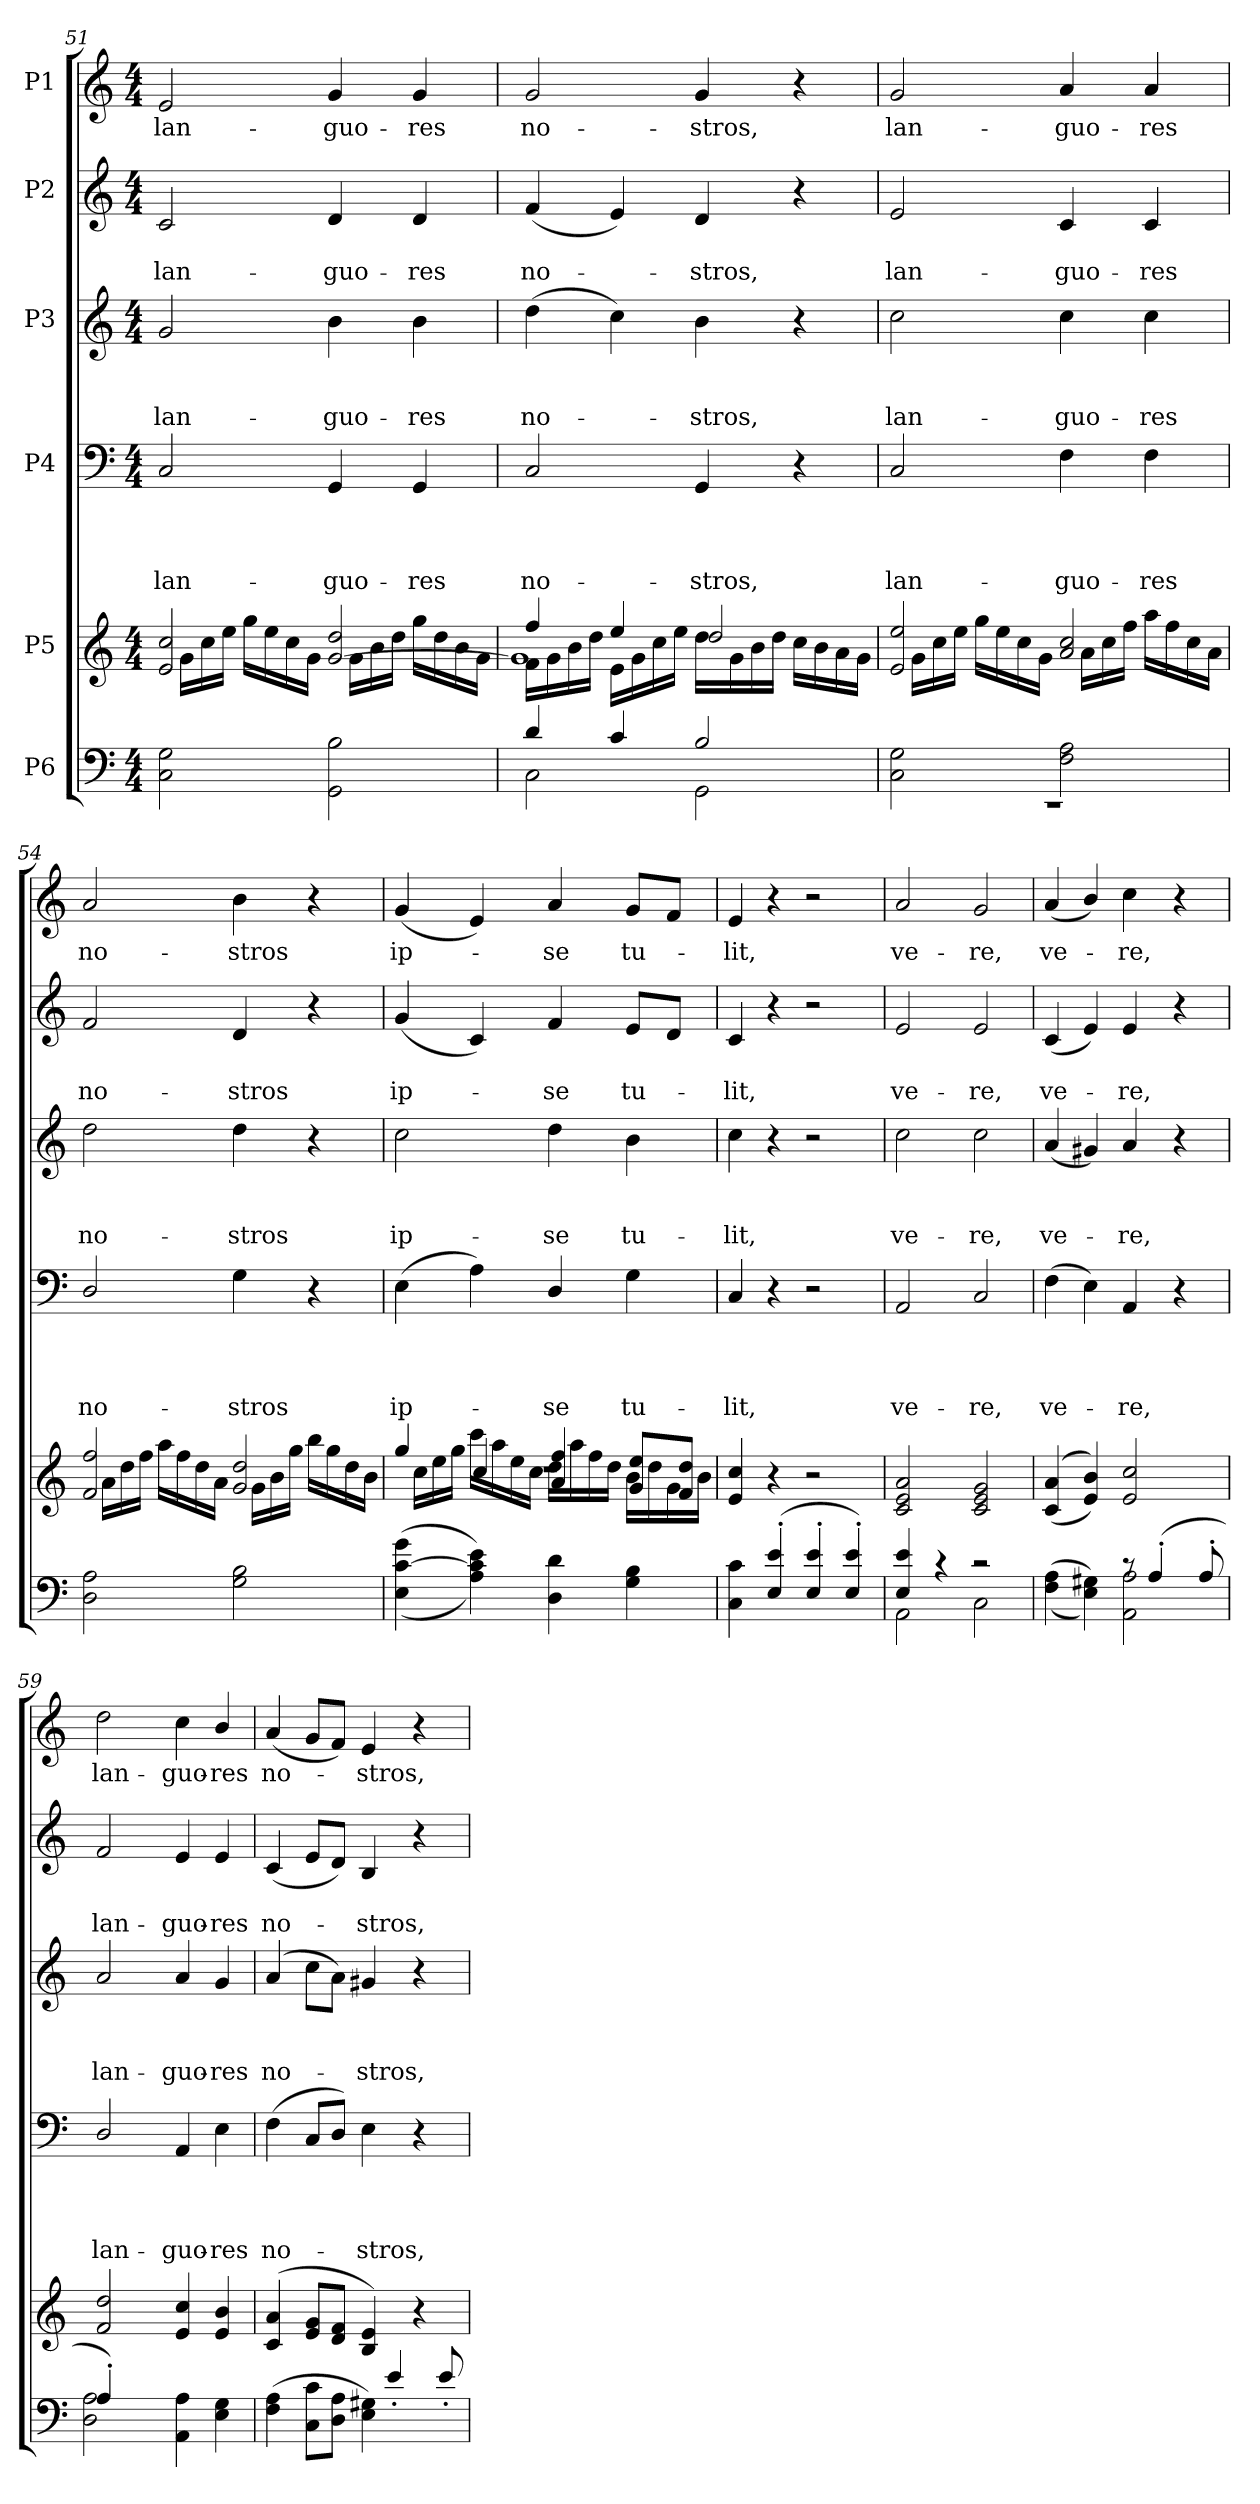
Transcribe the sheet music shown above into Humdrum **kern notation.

**kern	**kern	**kern	**text	**text	**text	**text	**kern	**text	**text	**text	**kern	**text	**text	**kern	**text
*part6	*part5	*part4	*part4	*part4	*part4	*part4	*part3	*part3	*part3	*part3	*part2	*part2	*part2	*part1	*part1
*staff6	*staff5	*staff4	*staff4	*staff4	*staff4	*staff4	*staff3	*staff3	*staff3	*staff3	*staff2	*staff2	*staff2	*staff1	*staff1
*I"P6	*I"P5	*I"P4	*	*	*	*	*I"P3	*	*	*	*I"P2	*	*	*I"P1	*
*clefF4	*clefG2	*clefF4	*	*	*	*	*clefG2	*	*	*	*clefG2	*	*	*clefG2	*
*k[]	*k[]	*k[]	*	*	*	*	*k[]	*	*	*	*k[]	*	*	*k[]	*
*C:	*C:	*C:	*	*	*	*	*C:	*	*	*	*C:	*	*	*C:	*
*M4/4	*M4/4	*M4/4	*	*	*	*	*M4/4	*	*	*	*M4/4	*	*	*M4/4	*
=51	=51	=51	=51	=51	=51	=51	=51	=51	=51	=51	=51	=51	=51	=51	=51
*^	*^	*	*	*	*	*	*	*	*	*	*	*	*	*	*
*	*	*	*^	*	*	*	*	*	*	*	*	*	*	*	*	*	*
!	!	!	!	!	!	!	!	!	!LO:LY:b	!	!	!	!LO:LY:b	!	!	!LO:LY:b	!	!LO:LY:b
2C\ 2G\	1ryy	16ryy	1ryy	2e/ 2cc/	2C/	.	.	.	lan-	2g/	.	.	lan-	2c/	.	lan-	2e/	lan-
.	.	16g\LL	.	.	.	.	.	.	.	.	.	.	.	.	.	.	.	.
.	.	16cc\	.	.	.	.	.	.	.	.	.	.	.	.	.	.	.	.
.	.	16ee\JJ	.	.	.	.	.	.	.	.	.	.	.	.	.	.	.	.
.	.	16gg\LL	.	.	.	.	.	.	.	.	.	.	.	.	.	.	.	.
.	.	16ee\	.	.	.	.	.	.	.	.	.	.	.	.	.	.	.	.
.	.	16cc\	.	.	.	.	.	.	.	.	.	.	.	.	.	.	.	.
.	.	16g\JJ	.	.	.	.	.	.	.	.	.	.	.	.	.	.	.	.
!	!	!	!	!	!	!	!	!	!LO:LY:b	!	!	!	!LO:LY:b	!	!	!LO:LY:b	!	!LO:LY:b
2GG\ 2B\	.	16ryy	.	[<2g/ 2dd/	4GG/	.	.	.	-guo-	4b\	.	.	-guo-	4d/	.	-guo-	4g/	-guo-
.	.	16g\LL	.	.	.	.	.	.	.	.	.	.	.	.	.	.	.	.
.	.	16b\	.	.	.	.	.	.	.	.	.	.	.	.	.	.	.	.
.	.	16dd\JJ	.	.	.	.	.	.	.	.	.	.	.	.	.	.	.	.
!	!	!	!	!	!	!	!	!	!LO:LY:b	!	!	!	!LO:LY:b	!	!	!LO:LY:b	!	!LO:LY:b
.	.	16gg\LL	.	.	4GG/	.	.	.	-res	4b\	.	.	-res	4d/	.	-res	4g/	-res
.	.	16dd\	.	.	.	.	.	.	.	.	.	.	.	.	.	.	.	.
.	.	16b\	.	.	.	.	.	.	.	.	.	.	.	.	.	.	.	.
.	.	16g\JJ	.	.	.	.	.	.	.	.	.	.	.	.	.	.	.	.
=52	=52	=52	=52	=52	=52	=52	=52	=52	=52	=52	=52	=52	=52	=52	=52	=52	=52	=52
!	!	!	!	!	!	!	!	!	!LO:LY:b	!	!	!	!LO:LY:b	!	!	!LO:LY:b	!	!LO:LY:b
4d/	2C\	16f\LL	4ff/	1g]	2C/	.	.	.	no-	(>4dd\	.	.	no-	(<4f/	.	no-	2g/	no-
.	.	16g\	.	.	.	.	.	.	.	.	.	.	.	.	.	.	.	.
.	.	16b\	.	.	.	.	.	.	.	.	.	.	.	.	.	.	.	.
.	.	16dd\JJ	.	.	.	.	.	.	.	.	.	.	.	.	.	.	.	.
4c/	.	16e\LL	4ee/	.	.	.	.	.	.	4cc\)	.	.	.	4e/)	.	.	.	.
.	.	16g\	.	.	.	.	.	.	.	.	.	.	.	.	.	.	.	.
.	.	16cc\	.	.	.	.	.	.	.	.	.	.	.	.	.	.	.	.
.	.	16ee\JJ	.	.	.	.	.	.	.	.	.	.	.	.	.	.	.	.
!	!	!	!	!	!	!	!	!	!LO:LY:b	!	!	!	!LO:LY:b	!	!	!LO:LY:b	!	!LO:LY:b
2B/	2GG\	16dd\LL	2dd/	.	4GG/	.	.	.	-stros,	4b\	.	.	-stros,	4d/	.	-stros,	4g/	-stros,
.	.	16g\	.	.	.	.	.	.	.	.	.	.	.	.	.	.	.	.
.	.	16b\	.	.	.	.	.	.	.	.	.	.	.	.	.	.	.	.
.	.	16dd\JJ	.	.	.	.	.	.	.	.	.	.	.	.	.	.	.	.
.	.	16cc\LL	.	.	4r	.	.	.	.	4r	.	.	.	4r	.	.	4r	.
.	.	16b\	.	.	.	.	.	.	.	.	.	.	.	.	.	.	.	.
.	.	16a\	.	.	.	.	.	.	.	.	.	.	.	.	.	.	.	.
.	.	16g\JJ	.	.	.	.	.	.	.	.	.	.	.	.	.	.	.	.
!!LO:PB:g=z
=53	=53	=53	=53	=53	=53	=53	=53	=53	=53	=53	=53	=53	=53	=53	=53	=53	=53	=53
!	!	!	!	!	!	!	!	!	!LO:LY:b	!	!	!	!LO:LY:b	!	!	!LO:LY:b	!	!LO:LY:b
2C\ 2G\	1rEE	16ryy	2e/ 2ee/	1ryy	2C/	.	.	.	lan-	2cc\	.	.	lan-	2e/	.	lan-	2g/	lan-
.	.	16g\LL	.	.	.	.	.	.	.	.	.	.	.	.	.	.	.	.
.	.	16cc\	.	.	.	.	.	.	.	.	.	.	.	.	.	.	.	.
.	.	16ee\JJ	.	.	.	.	.	.	.	.	.	.	.	.	.	.	.	.
.	.	16gg\LL	.	.	.	.	.	.	.	.	.	.	.	.	.	.	.	.
.	.	16ee\	.	.	.	.	.	.	.	.	.	.	.	.	.	.	.	.
.	.	16cc\	.	.	.	.	.	.	.	.	.	.	.	.	.	.	.	.
.	.	16g\JJ	.	.	.	.	.	.	.	.	.	.	.	.	.	.	.	.
!	!	!	!	!	!	!	!	!	!LO:LY:b	!	!	!	!LO:LY:b	!	!	!LO:LY:b	!	!LO:LY:b
2F\ 2A\	.	16ryy	2a/ 2cc/	.	4F\	.	.	.	-guo-	4cc\	.	.	-guo-	4c/	.	-guo-	4a/	-guo-
.	.	16a\LL	.	.	.	.	.	.	.	.	.	.	.	.	.	.	.	.
.	.	16cc\	.	.	.	.	.	.	.	.	.	.	.	.	.	.	.	.
.	.	16ff\JJ	.	.	.	.	.	.	.	.	.	.	.	.	.	.	.	.
!	!	!	!	!	!	!	!	!	!LO:LY:b	!	!	!	!LO:LY:b	!	!	!LO:LY:b	!	!LO:LY:b
.	.	16aa\LL	.	.	4F\	.	.	.	-res	4cc\	.	.	-res	4c/	.	-res	4a/	-res
.	.	16ff\	.	.	.	.	.	.	.	.	.	.	.	.	.	.	.	.
.	.	16cc\	.	.	.	.	.	.	.	.	.	.	.	.	.	.	.	.
.	.	16a\JJ	.	.	.	.	.	.	.	.	.	.	.	.	.	.	.	.
=54	=54	=54	=54	=54	=54	=54	=54	=54	=54	=54	=54	=54	=54	=54	=54	=54	=54	=54
!	!	!	!	!	!	!	!	!	!LO:LY:b	!	!	!	!LO:LY:b	!	!	!LO:LY:b	!	!LO:LY:b
2D\ 2A\	1ryy	16ryy	2f/ 2ff/	1ryy	2D/	.	.	.	no-	2dd\	.	.	no-	2f/	.	no-	2a/	no-
.	.	16a\LL	.	.	.	.	.	.	.	.	.	.	.	.	.	.	.	.
.	.	16dd\	.	.	.	.	.	.	.	.	.	.	.	.	.	.	.	.
.	.	16ff\JJ	.	.	.	.	.	.	.	.	.	.	.	.	.	.	.	.
.	.	16aa\LL	.	.	.	.	.	.	.	.	.	.	.	.	.	.	.	.
.	.	16ff\	.	.	.	.	.	.	.	.	.	.	.	.	.	.	.	.
.	.	16dd\	.	.	.	.	.	.	.	.	.	.	.	.	.	.	.	.
.	.	16a\JJ	.	.	.	.	.	.	.	.	.	.	.	.	.	.	.	.
!	!	!	!	!	!	!	!	!	!LO:LY:b	!	!	!	!LO:LY:b	!	!	!LO:LY:b	!	!LO:LY:b
2G\ 2B\	.	16ryy	2g/ 2dd/	.	4G\	.	.	.	-stros	4dd\	.	.	-stros	4d/	.	-stros	4b\	-stros
.	.	16g\LL	.	.	.	.	.	.	.	.	.	.	.	.	.	.	.	.
.	.	16b\	.	.	.	.	.	.	.	.	.	.	.	.	.	.	.	.
.	.	16gg\JJ	.	.	.	.	.	.	.	.	.	.	.	.	.	.	.	.
.	.	16bb\LL	.	.	4r	.	.	.	.	4r	.	.	.	4r	.	.	4r	.
.	.	16gg\	.	.	.	.	.	.	.	.	.	.	.	.	.	.	.	.
.	.	16dd\	.	.	.	.	.	.	.	.	.	.	.	.	.	.	.	.
.	.	16b\JJ	.	.	.	.	.	.	.	.	.	.	.	.	.	.	.	.
=55	=55	=55	=55	=55	=55	=55	=55	=55	=55	=55	=55	=55	=55	=55	=55	=55	=55	=55
!	!	!	!	!	!	!	!	!	!LO:LY:b	!	!	!	!LO:LY:b	!	!	!LO:LY:b	!	!LO:LY:b
(>(<4E\ [>4c\ 4g\	1ryy	16ryy	4gg/	1r	(>4E\	.	.	.	ip-	2cc\	.	.	ip-	(<4g/	.	ip-	(<4g/	ip-
.	.	16cc\LL	.	.	.	.	.	.	.	.	.	.	.	.	.	.	.	.
.	.	16ee\	.	.	.	.	.	.	.	.	.	.	.	.	.	.	.	.
.	.	16gg\JJ	.	.	.	.	.	.	.	.	.	.	.	.	.	.	.	.
4A\ 4c\] 4e\))	.	16ccc\LL	4cc/	.	4A\)	.	.	.	.	.	.	.	.	4c/)	.	.	4e/)	.
.	.	16aa\	.	.	.	.	.	.	.	.	.	.	.	.	.	.	.	.
.	.	16ee\	.	.	.	.	.	.	.	.	.	.	.	.	.	.	.	.
.	.	16cc\JJ	.	.	.	.	.	.	.	.	.	.	.	.	.	.	.	.
!	!	!	!	!	!	!	!	!	!LO:LY:b	!	!	!	!LO:LY:b	!	!	!LO:LY:b	!	!LO:LY:b
4D\ 4d\	.	16dd\LL	4a/ 4ff/	.	4D/	.	.	.	-se	4dd\	.	.	-se	4f/	.	-se	4a/	-se
.	.	16aa\	.	.	.	.	.	.	.	.	.	.	.	.	.	.	.	.
.	.	16ff\	.	.	.	.	.	.	.	.	.	.	.	.	.	.	.	.
.	.	16dd\JJ	.	.	.	.	.	.	.	.	.	.	.	.	.	.	.	.
!	!	!	!	!	!	!	!	!	!LO:LY:b	!	!	!	!LO:LY:b	!	!	!LO:LY:b	!	!LO:LY:b
4G\ 4B\	.	16b\LL	8g/ 8ee/L	.	4G\	.	.	.	tu-	4b\	.	.	tu-	8e/L	.	tu-	8g/L	tu-
.	.	16dd\	.	.	.	.	.	.	.	.	.	.	.	.	.	.	.	.
.	.	16g\	8f/ 8dd/J	.	.	.	.	.	.	.	.	.	.	8d/J	.	.	8f/J	.
.	.	16b\JJ	.	.	.	.	.	.	.	.	.	.	.	.	.	.	.	.
!!LO:LB:g=z
=56	=56	=56	=56	=56	=56	=56	=56	=56	=56	=56	=56	=56	=56	=56	=56	=56	=56	=56
!	!	!	!	!	!	!	!	!	!LO:LY:b	!	!	!	!LO:LY:b	!	!	!LO:LY:b	!	!LO:LY:b
4C\ 4c\	1ryy	4e/ 4cc/	1ryy	1ryy	4C/	.	.	.	-lit,	4cc\	.	.	-lit,	4c/	.	-lit,	4e/	-lit,
(>4E/'> 4e/'>	.	4r	.	.	4r	.	.	.	.	4r	.	.	.	4r	.	.	4r	.
4E/'> 4e/'>	.	2r	.	.	2r	.	.	.	.	2r	.	.	.	2r	.	.	2r	.
4E/'> 4e/'>)	.	.	.	.	.	.	.	.	.	.	.	.	.	.	.	.	.	.
=57	=57	=57	=57	=57	=57	=57	=57	=57	=57	=57	=57	=57	=57	=57	=57	=57	=57	=57
!	!	!	!	!	!	!	!	!	!LO:LY:b	!	!	!	!LO:LY:b	!	!	!LO:LY:b	!	!LO:LY:b
4E/ 4e/	2AA\	2c/ 2e/ 2a/	1ryy	1ryy	2AA/	.	.	.	ve-	2cc\	.	.	ve-	2e/	.	ve-	2a/	ve-
4rc	.	.	.	.	.	.	.	.	.	.	.	.	.	.	.	.	.	.
!	!	!	!	!	!	!	!	!	!LO:LY:b	!	!	!	!LO:LY:b	!	!	!LO:LY:b	!	!LO:LY:b
2rc	2C\	2c/ 2e/ 2g/	.	.	2C/	.	.	.	-re,	2cc\	.	.	-re,	2e/	.	-re,	2g/	-re,
=58	=58	=58	=58	=58	=58	=58	=58	=58	=58	=58	=58	=58	=58	=58	=58	=58	=58	=58
!	!	!	!	!	!	!	!	!	!LO:LY:b	!	!	!	!LO:LY:b	!	!	!LO:LY:b	!	!LO:LY:b
(>(<4F\ 4A\	2ryy	(>(<4c/ 4a/	1ryy	1ryy	(>4F\	.	.	.	ve-	(<4a/	.	.	ve-	(<4c/	.	ve-	(<4a/	ve-
4E\ 4G#X\))	.	4e/ 4b/))	.	.	4E\)	.	.	.	.	4g#X/)	.	.	.	4e/)	.	.	4b/)	.
!	!	!	!	!	!	!	!	!	!LO:LY:b	!	!	!	!LO:LY:b	!	!	!LO:LY:b	!	!LO:LY:b
8rc	2AA\ 2A\	2e/ 2cc/	.	.	4AA/	.	.	.	-re,	4a/	.	.	-re,	4e/	.	-re,	4cc\	-re,
(>4A'</	.	.	.	.	.	.	.	.	.	.	.	.	.	.	.	.	.	.
.	.	.	.	.	4r	.	.	.	.	4r	.	.	.	4r	.	.	4r	.
8A'</	.	.	.	.	.	.	.	.	.	.	.	.	.	.	.	.	.	.
=59	=59	=59	=59	=59	=59	=59	=59	=59	=59	=59	=59	=59	=59	=59	=59	=59	=59	=59
!	!	!	!	!	!	!	!	!	!LO:LY:b	!	!	!	!LO:LY:b	!	!	!LO:LY:b	!	!LO:LY:b
4A'</)	2D\ 2A\	2f/ 2dd/	1ryy	1ryy	2D/	.	.	.	lan-	2a/	.	.	lan-	2f/	.	lan-	2dd\	lan-
4ryy	.	.	.	.	.	.	.	.	.	.	.	.	.	.	.	.	.	.
!	!	!	!	!	!	!	!	!	!LO:LY:b	!	!	!	!LO:LY:b	!	!	!LO:LY:b	!	!LO:LY:b
4AA\ 4A\	2ryy	4e/ 4cc/	.	.	4AA/	.	.	.	-guo-	4a/	.	.	-guo-	4e/	.	-guo-	4cc\	-guo-
!	!	!	!	!	!	!	!	!	!LO:LY:b	!	!	!	!LO:LY:b	!	!	!LO:LY:b	!	!LO:LY:b
4E\ 4G\	.	4e/ 4b/	.	.	4E\	.	.	.	-res	4g/	.	.	-res	4e/	.	-res	4b/	-res
=60	=60	=60	=60	=60	=60	=60	=60	=60	=60	=60	=60	=60	=60	=60	=60	=60	=60	=60
!	!	!	!	!	!	!	!	!	!LO:LY:b	!	!	!	!LO:LY:b	!	!	!LO:LY:b	!	!LO:LY:b
(<4F\ 4A\	2ryy	(>4c/ 4a/	1ryy	1ryy	(<4F\	.	.	.	no-	(<4a/	.	.	no-	(<4c/	.	no-	(<4a/	no-
8C\ 8c\L	.	8e/ 8g/L	.	.	8C/L	.	.	.	.	8cc\L	.	.	.	8e/L	.	.	8g/L	.
8D\ 8A\J	.	8d/ 8f/J	.	.	8D/J)	.	.	.	.	8a\J)	.	.	.	8d/J)	.	.	8f/J)	.
!	!	!	!	!	!	!	!	!	!LO:LY:b	!	!	!	!LO:LY:b	!	!	!LO:LY:b	!	!LO:LY:b
4E\ 4G#X\)	8ryy	4B/ 4e/)	.	.	4E\	.	.	.	-stros,	4g#X/	.	.	-stros,	4B/	.	-stros,	4e/	-stros,
.	4e'</	.	.	.	.	.	.	.	.	.	.	.	.	.	.	.	.	.
4ryy	.	4r	.	.	4r	.	.	.	.	4r	.	.	.	4r	.	.	4r	.
.	8e'</	.	.	.	.	.	.	.	.	.	.	.	.	.	.	.	.	.
*v	*v	*	*	*	*	*	*	*	*	*	*	*	*	*	*	*	*	*
*	*v	*v	*v	*	*	*	*	*	*	*	*	*	*	*	*	*	*
=	=	=	=	=	=	=	=	=	=	=	=	=	=	=	=
*-	*-	*-	*-	*-	*-	*-	*-	*-	*-	*-	*-	*-	*-	*-	*-
